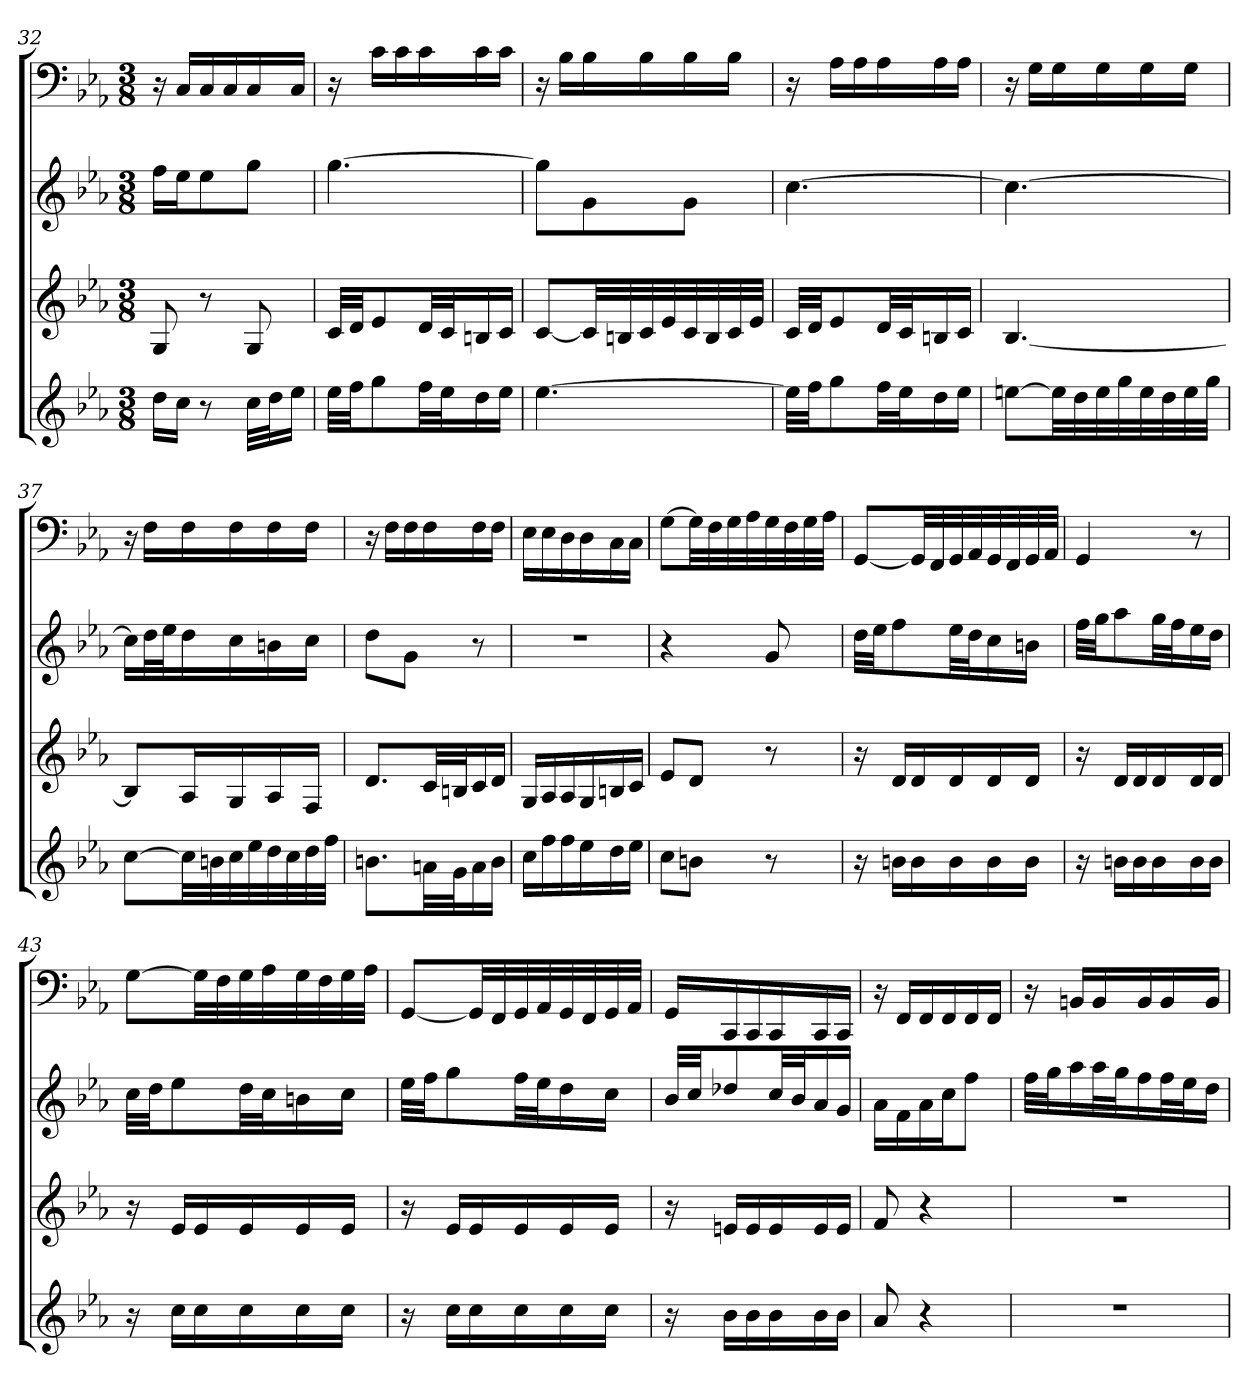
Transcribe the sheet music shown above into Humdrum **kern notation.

**kern	**kern	**kern	**kern
*part4	*part3	*part2	*part1
*staff4	*staff3	*staff2	*staff1
*clefG2	*clefG2	*clefG2	*clefF4
*k[b-e-a-]	*k[b-e-a-]	*k[b-e-a-]	*k[b-e-a-]
*c:	*c:	*c:	*c:
*M3/8	*M3/8	*M3/8	*M3/8
=32	=32	=32	=32
16dd\LL	8G	16ff\LL	16r
16cc\JJ	.	16ee-\J	16C/LL
8r	8r	8ee-\	16C/
.	.	.	16C/
32cc\LLL	8G	8gg\J	16C/
32dd\J	.	.	.
16ee-\JJ	.	.	16C/JJ
=33	=33	=33	=33
32ee-\LLL	32c/LLL	[4.gg	16r
32ff\JJ	32d/JJ	.	.
8gg\	8e-/	.	16c\LL
.	.	.	16c\
32ff\LL	32d/LL	.	16c\
32ee-\J	32c/J	.	.
16dd\	16Bn/	.	16c\
16ee-\JJ	16c/JJ	.	16c\JJ
=34	=34	=34	=34
[4.ee-	[8c/L	8gg\L]	16r
.	.	.	16B-\LL
.	32c/LL]	8g\	16B-\
.	32Bn/	.	.
.	32c/	.	16B-\
.	32e-/	.	.
.	32c/	8g\J	16B-\
.	32B/	.	.
.	32c/	.	16B-\JJ
.	32e-/JJJ	.	.
=35	=35	=35	=35
32ee-\LLL]	32c/LLL	[4.cc	16r
32ff\JJ	32d/JJ	.	.
8gg\	8e-/	.	16A-\LL
.	.	.	16A-\
32ff\LL	32d/LL	.	16A-\
32ee-\J	32c/J	.	.
16dd\	16Bn/	.	16A-\
16ee-\JJ	16c/JJ	.	16A-\JJ
=36	=36	=36	=36
[8een\L	[4.B-	4.cc_	16r
.	.	.	16G\LL
32ee\LL]	.	.	16G\
32dd\	.	.	.
32ee\	.	.	16G\
32gg\	.	.	.
32ee\	.	.	16G\
32dd\	.	.	.
32ee\	.	.	16G\JJ
32gg\JJJ	.	.	.
=37	=37	=37	=37
[8cc\L	8B-/L]	16cc\LL]	16r
.	.	32dd\L	16F\LL
.	.	32ee-\J	.
32cc\LL]	16A-/L	16dd\	16F\
32bn\	.	.	.
32cc\	16G/	16cc\	16F\
32ee-\	.	.	.
32dd\	16A-/	16bn\	16F\
32cc\	.	.	.
32dd\	16F/JJ	16cc\JJ	16F\JJ
32ff\JJJ	.	.	.
=38	=38	=38	=38
8.bn\L	8.d/L	8dd\L	16r
.	.	.	16F\LL
.	.	8g\J	16F\
32an\LL	32c/LL	.	16F\
32g\J	32Bn/J	.	.
16a\	16c/	8r	16F\
16b\JJ	16d/JJ	.	16F\JJ
=39	=39	=39	=39
16cc\LL	16G/LL	4.r	16E-\LL
16ff\	16A-/	.	16E-\
16ff\	16A-/	.	16D\
16ee-\	16G/	.	16D\
16dd\	16Bn/	.	16C\
16ee-\JJ	16c/JJ	.	16C\JJ
=40	=40	=40	=40
8cc\L	8e-/L	4r	[8G\L
8bn\J	8d/J	.	32G\LL]
.	.	.	32F\
.	.	.	32G\
.	.	.	32A-\
8r	8r	8g	32G\
.	.	.	32F\
.	.	.	32G\
.	.	.	32A-\JJJ
=41	=41	=41	=41
16r	16r	32dd\LLL	[8GG/L
.	.	32ee-\JJ	.
16bn\LL	16d/LL	8ff\	.
16b\	16d/	.	32GG/LL]
.	.	.	32FF/
16b\	16d/	32ee-\LL	32GG/
.	.	32dd\J	32AA-/
16b\	16d/	16cc\	32GG/
.	.	.	32FF/
16b\JJ	16d/JJ	16bn\JJ	32GG/
.	.	.	32AA-/JJJ
=42	=42	=42	=42
16r	16r	32ff\LLL	4GG
.	.	32gg\JJ	.
16bn\LL	16d/LL	8aa-\	.
16b\	16d/	.	.
16b\	16d/	32gg\LL	.
.	.	32ff\J	.
16b\	16d/	16ee-\	8r
16b\JJ	16d/JJ	16dd\JJ	.
=43	=43	=43	=43
16r	16r	32cc\LLL	[8G\L
.	.	32dd\JJ	.
16cc\LL	16e-/LL	8ee-\	.
16cc\	16e-/	.	32G\LL]
.	.	.	32F\
16cc\	16e-/	32dd\LL	32G\
.	.	32cc\J	32A-\
16cc\	16e-/	16bn\	32G\
.	.	.	32F\
16cc\JJ	16e-/JJ	16cc\JJ	32G\
.	.	.	32A-\JJJ
=44	=44	=44	=44
16r	16r	32ee-\LLL	[8GG/L
.	.	32ff\JJ	.
16cc\LL	16e-/LL	8gg\	.
16cc\	16e-/	.	32GG/LL]
.	.	.	32FF/
16cc\	16e-/	32ff\LL	32GG/
.	.	32ee-\J	32AA-/
16cc\	16e-/	16dd\	32GG/
.	.	.	32FF/
16cc\JJ	16e-/JJ	16cc\JJ	32GG/
.	.	.	32AA-/JJJ
=45	=45	=45	=45
16r	16r	32b-/LLL	16GG/LL
.	.	32cc/JJ	.
16b-\LL	16en/LL	8dd-X/	16CC/
16b-\	16e/	.	16CC/
16b-\	16e/	32cc/LL	16CC/
.	.	32b-/J	.
16b-\	16e/	16a-/	16CC/
16b-\JJ	16e/JJ	16g/JJ	16CC/JJ
=46	=46	=46	=46
8a-	8f	16a-\LL	16r
.	.	16f\	16FF/LL
4r	4r	16a-\	16FF/
.	.	16cc\J	16FF/
.	.	8ff\J	16FF/
.	.	.	16FF/JJ
=47	=47	=47	=47
4.r	4.r	32ff\LLL	16r
.	.	32gg\J	.
.	.	16aa-\	16BBn/LL
.	.	32aa-\L	16BB/
.	.	32gg\J	.
.	.	16ff\	16BB/
.	.	32ff\L	16BB/
.	.	32ee-\J	.
.	.	16dd\JJ	16BB/JJ
=	=	=	=
*-	*-	*-	*-
